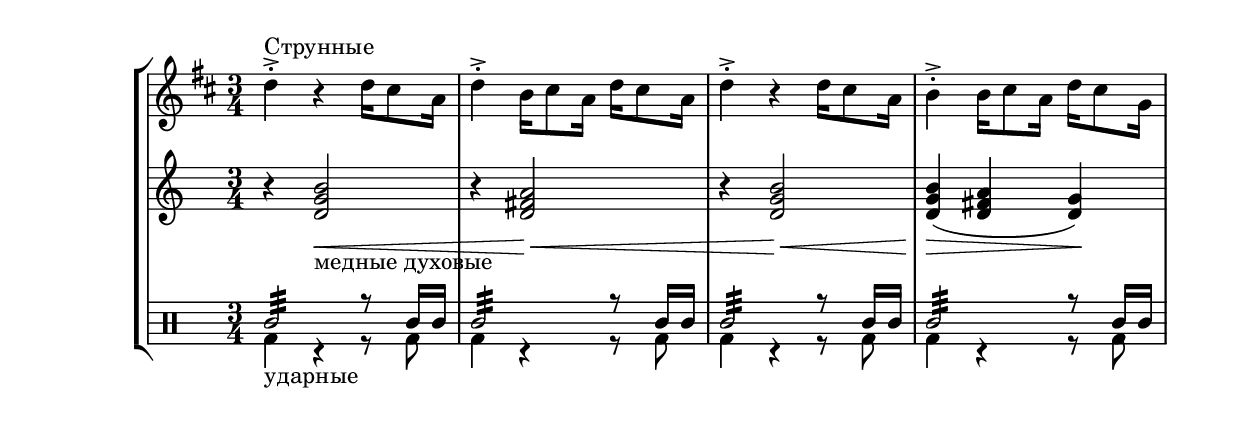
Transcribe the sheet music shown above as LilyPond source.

\version "2.18.2"
\header {
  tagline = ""  % removed
}
% \include "lilypond-book-preamble.ly"


global = {
\key g \major
  \time 2/4
}


\parallelMusic #'(
voiceA
voiceB
voiceD
voiceE
) 
% rhMusic
% lhMusic

{
  %--------------------bar1 

  \key d \major \time 3/4
  d'4-.->^"Струнные" r4 d16 cis8 a16 |
  r4 <d g b>2\<_"медные духовые" |
  \clef "percussion" \drummode {\repeat tremolo 16 sn32 r8 sn16 sn16} |
  g'4_"ударные" r4 r8 g8 |
  %--------------------bar2 

  d4-.-> b16 cis8 a16 d16 cis8 a16 |
  r4 <d fis a>2\!\< |
  \clef "percussion" \drummode {\repeat tremolo 16 sn32 r8 sn16 sn16} |
  g4 r4 r8 g8 |
  %--------------------bar3 

  d4-.-> r4 d16 cis8 a16 |
  r4 <d g b>2\!\<  |
  \clef "percussion" \drummode {\repeat tremolo 16 sn32 r8 sn16 sn16} |
  g4 r4 r8 g8 |
  %--------------------bar4 

  b4-.-> b16 cis8 a16 d16 cis8 g16 |
  <d g b>4\!\>( <d fis a>4 <d g>4\!) |
  \clef "percussion" \drummode {\repeat tremolo 16 sn32 r8 sn16 sn16} |
  g4 r4 r8 g8 |







 }



\new StaffGroup <<
% \new Staff 
%   \with {instrumentName = #"Струнные "} 
%   << \relative c'' { \voiceA } \\ \relative c' { \voiceB } >>
  \new Staff
  \relative c' { \voiceA }
  \new Staff
  \relative c' { \voiceB }
  \new Staff 
    %\with {instrumentName = #"Фортепиано "} 
    <<  \relative c { \voiceD }  \\ \relative c { \voiceE } >>
% \new Staff 
%   \with {instrumentName = #"Электрогитара "} 
%   \relative c {\clef bass  \voiceD }
%  \new PianoStaff <<
%    \new Staff \rhMusic
%    \new Staff \lhMusic
%    >>
>>
